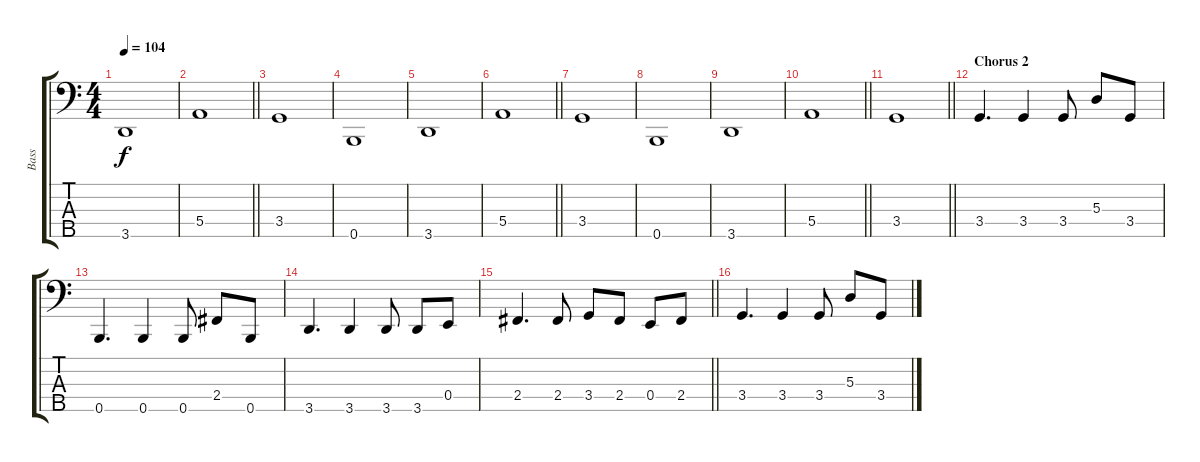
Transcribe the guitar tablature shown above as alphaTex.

\track ("Bass" "Bass") {instrument electricbassfinger}
\staff {score tabs}
\tuning (G2 D2 A1 E1 B0) {hide}
\ts (4 4)
\tempo 104
\clef f4
\ks c
3.5.1{dy f} |
\barLineRight lightlight
5.4.1 |
3.4.1 |
0.5.1 |
3.5.1 |
\barLineRight lightlight
5.4.1 |
3.4.1 |
0.5.1 |
3.5.1 |
\barLineRight lightlight
5.4.1 |
\barLineRight lightlight
3.4.1 |
\section ("" "Chorus 2")
3.4.4{d} 3.4.4 3.4.8 5.3.8 3.4.8 |
0.5.4{d} 0.5.4 0.5.8 2.4.8 0.5.8 |
3.5.4{d} 3.5.4 3.5.8 3.5.8 0.4.8 |
\barLineRight lightlight
2.4.4{d} 2.4.8 3.4.8 2.4.8 0.4.8 2.4.8 |
3.4.4{d} 3.4.4 3.4.8 5.3.8 3.4.8
